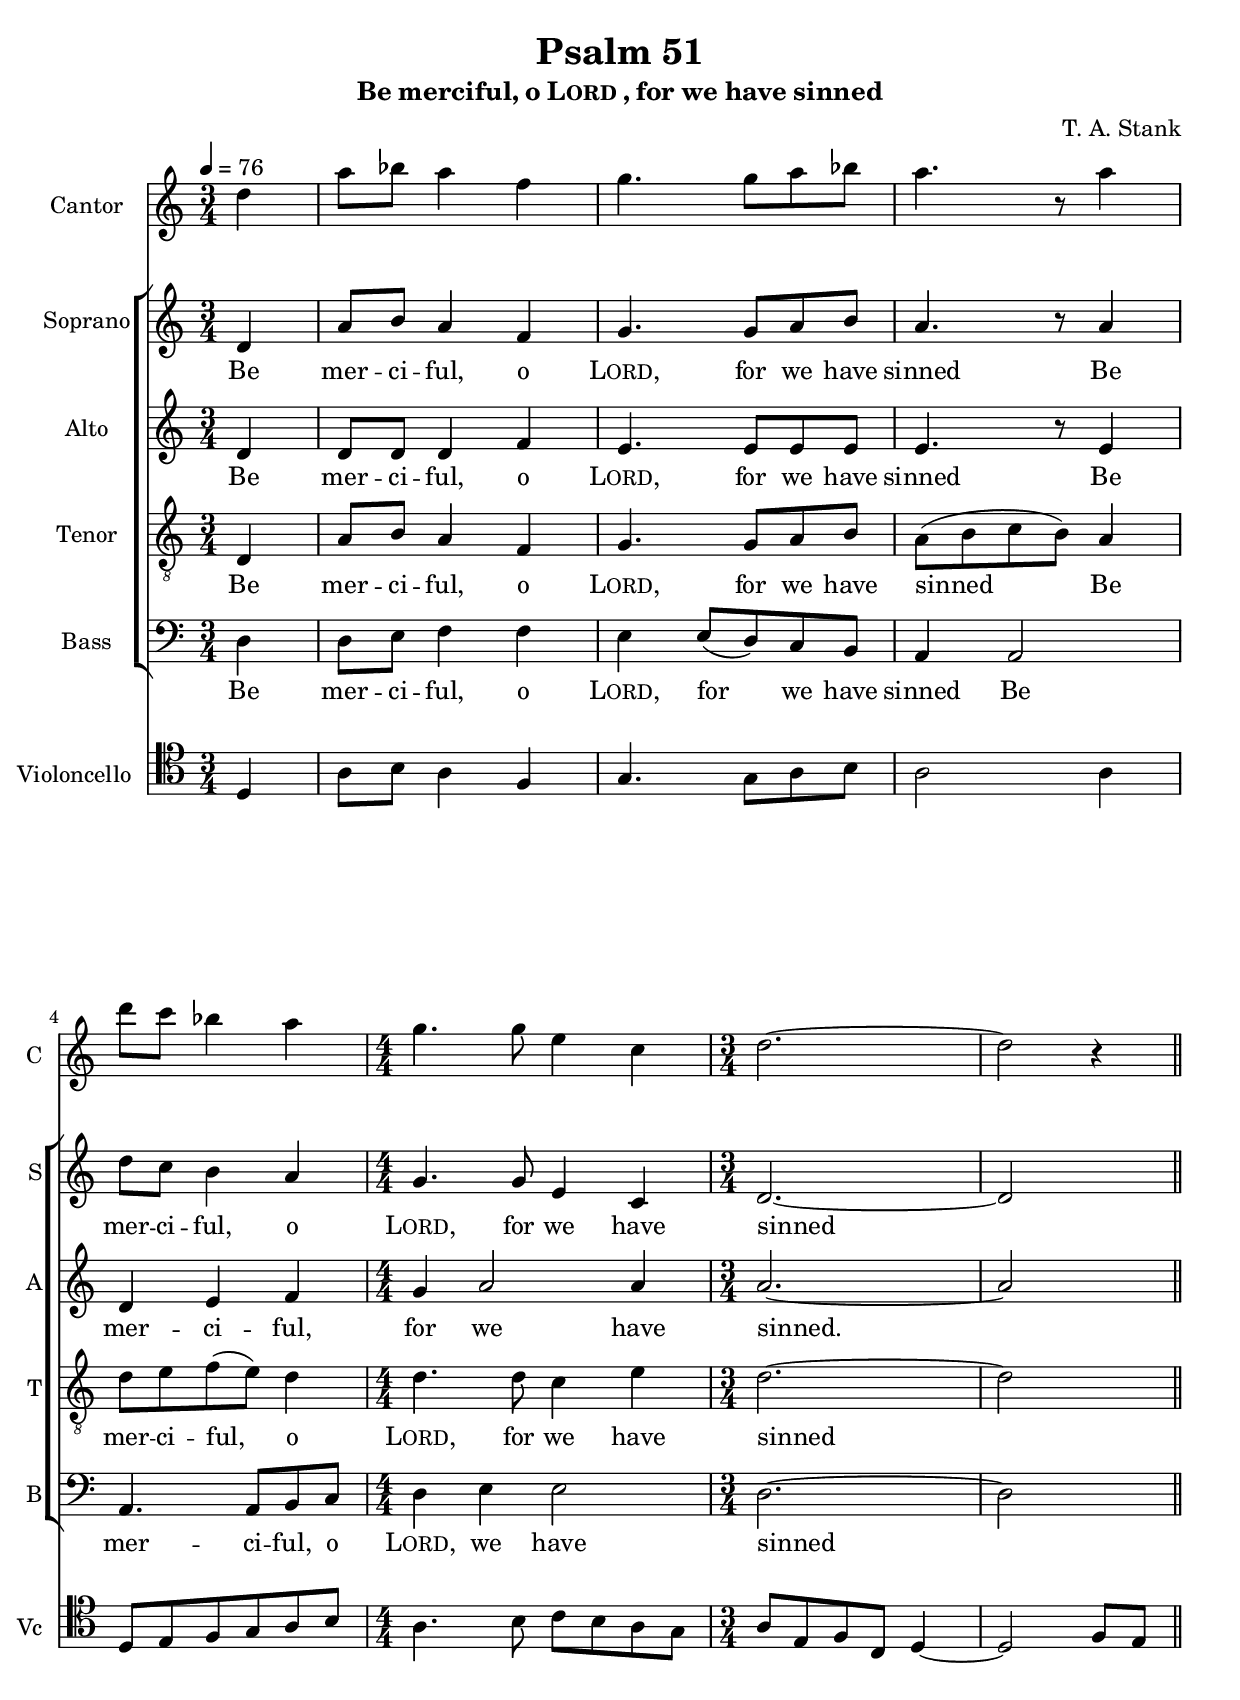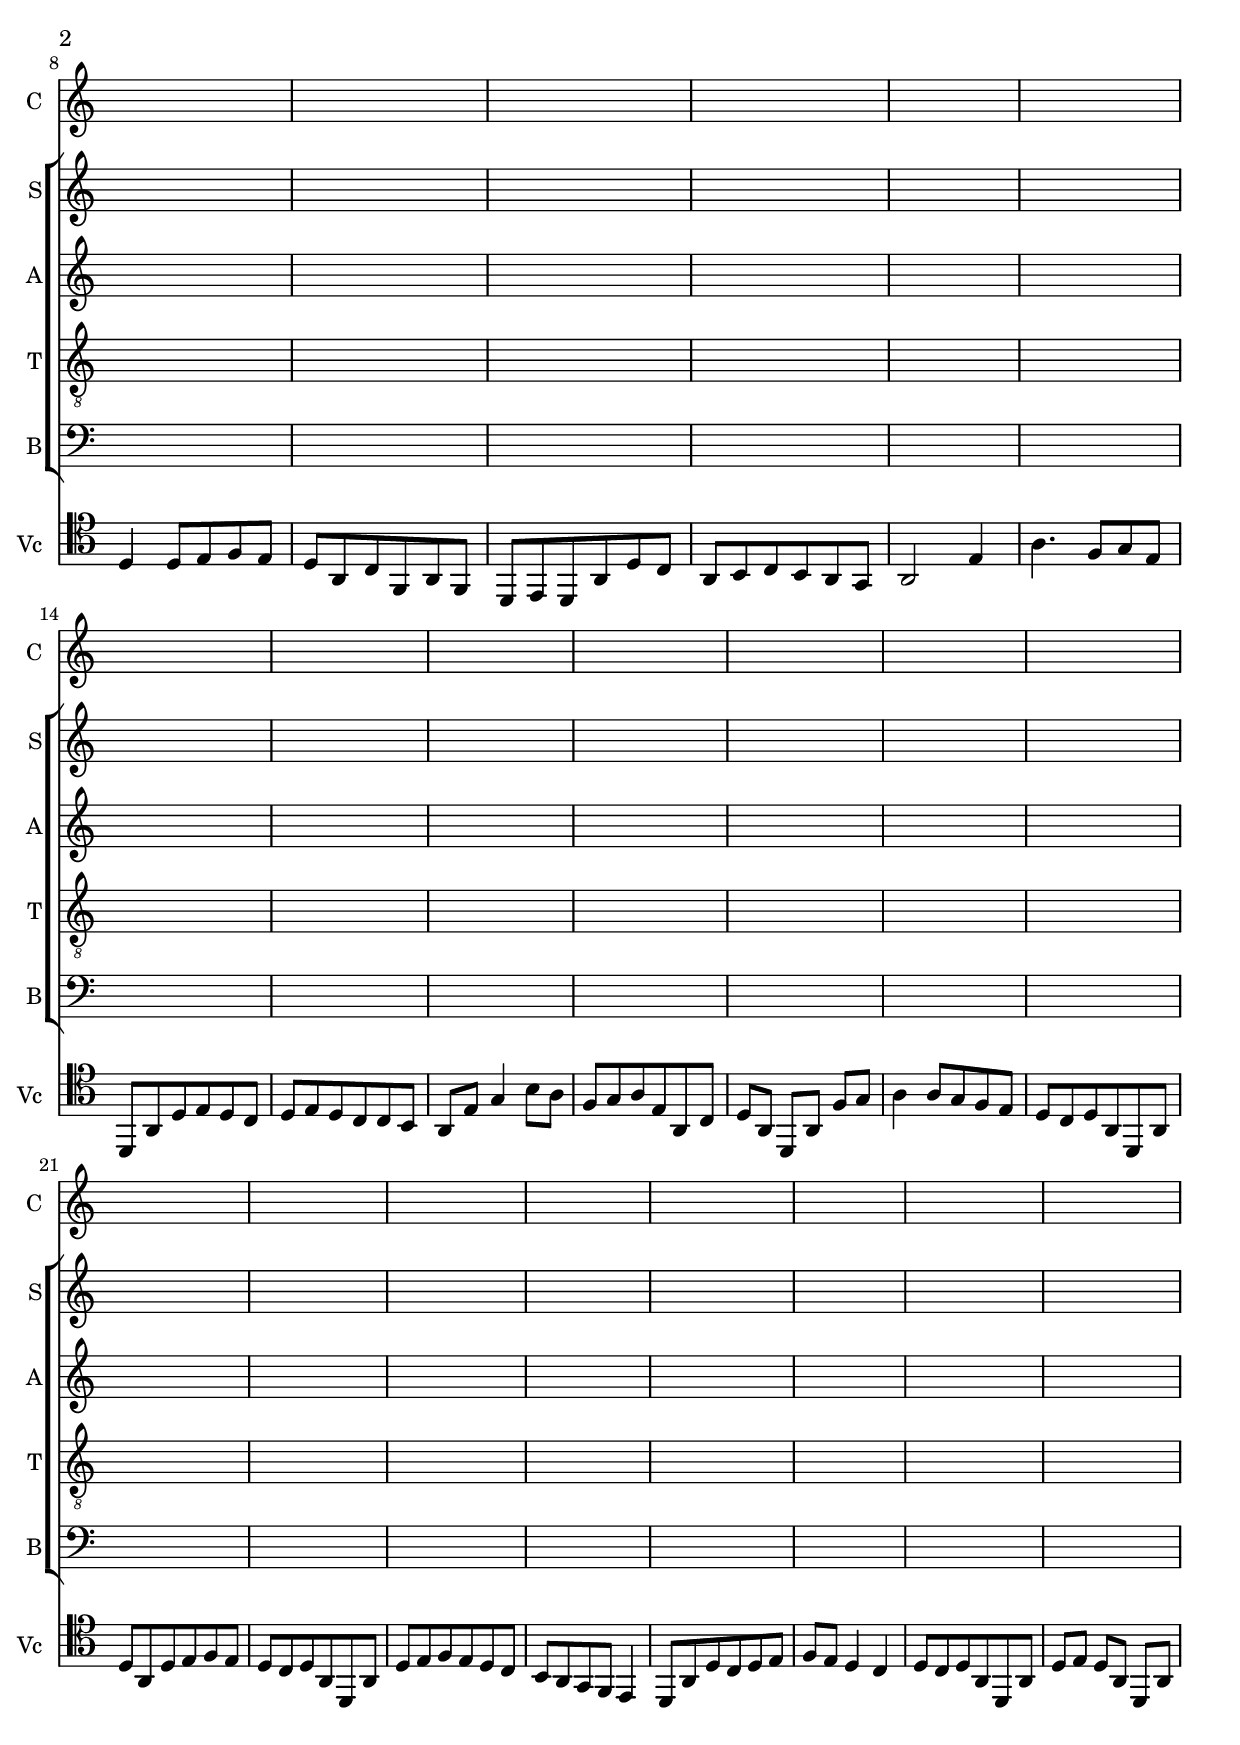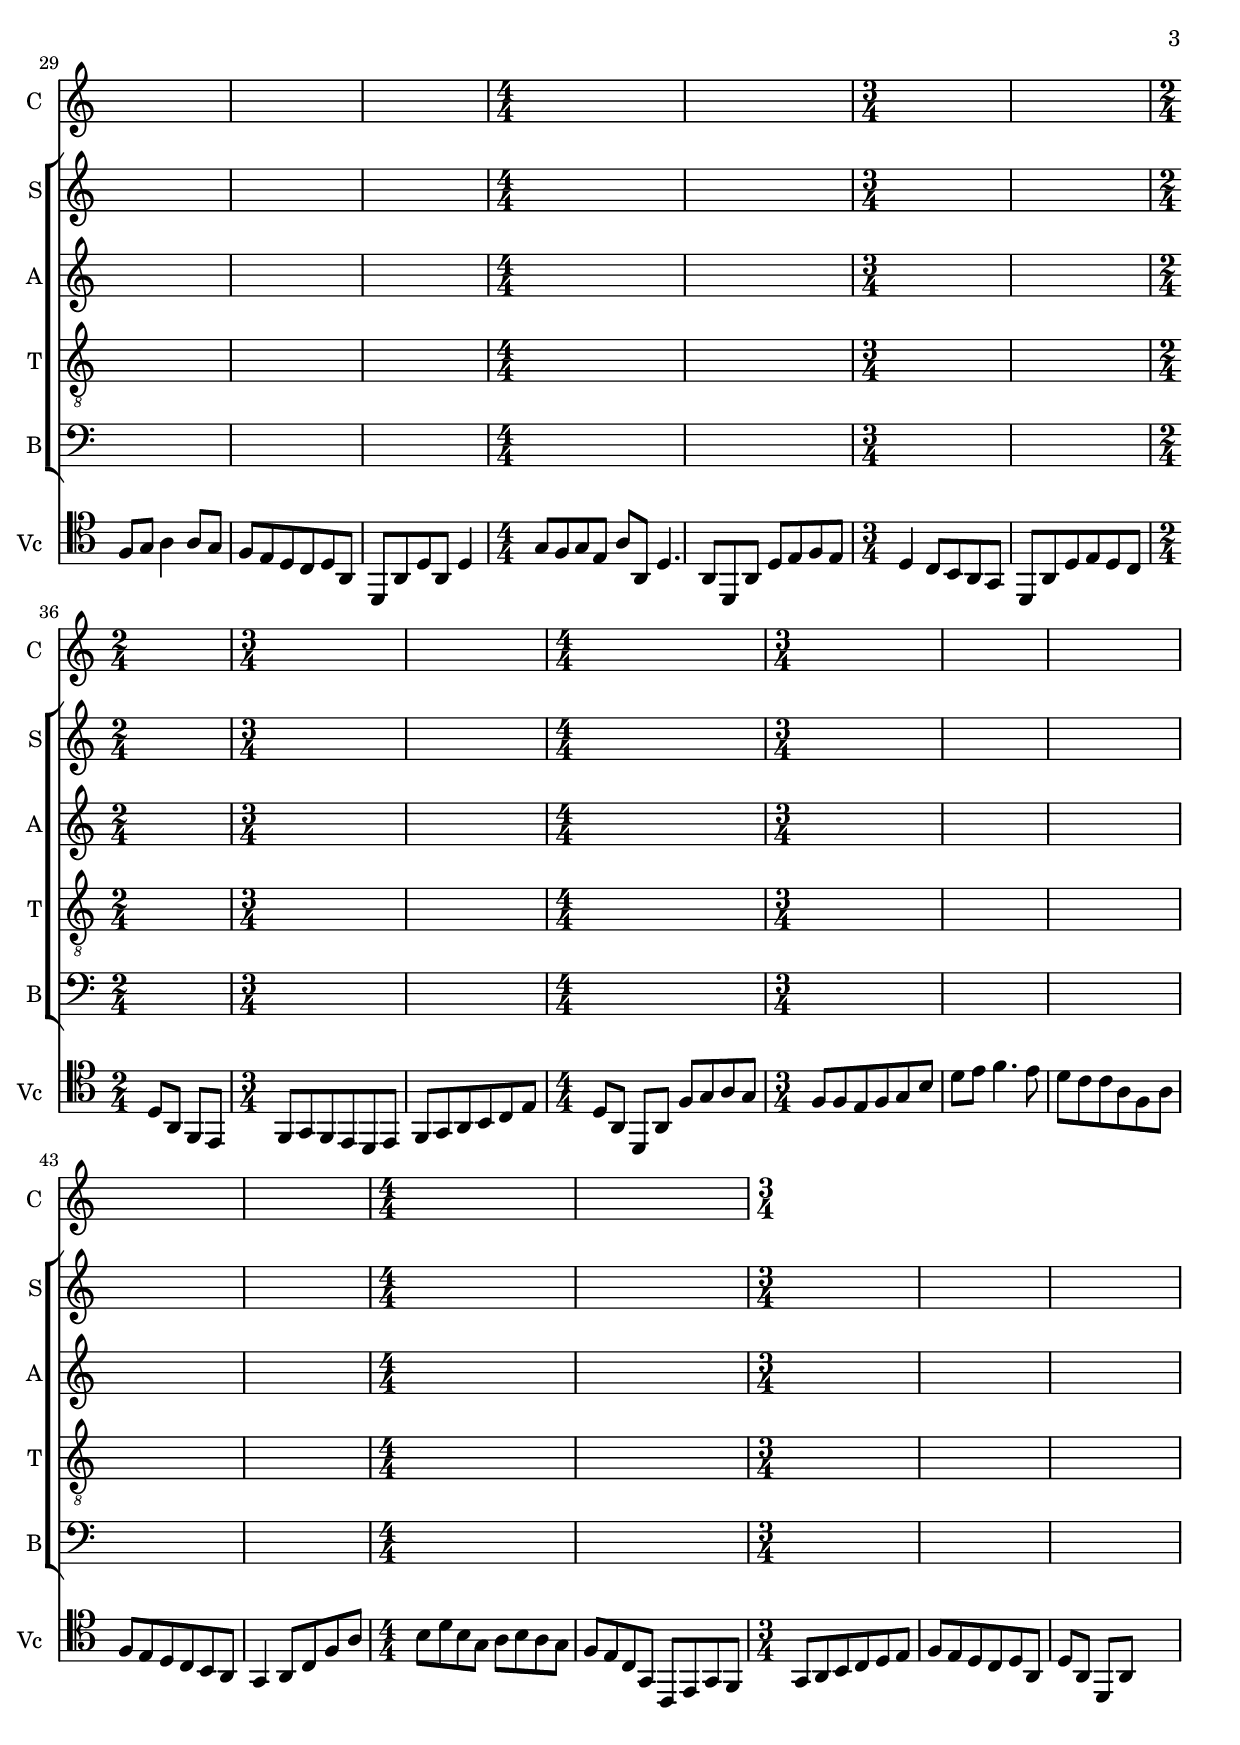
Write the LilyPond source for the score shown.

\version "2.12.3"

subf = \markup{ \italic{ sub \dynamic f } }
subp = \markup{ \italic{ sub \dynamic p } }

\header {
    title = "Psalm 51"
    subtitle = \markup{Be merciful, o \caps{Lord}, for we have sinned}
    composer = "T. A. Stank"
}

refrain_template = {
    \tempo 4=76
    \key d \dorian
    \numericTimeSignature
    \time 3/4
    \partial 4 s4
    s2.*4       |%1-4
    \time 4/4
    s1          |%5
    \time 3/4
    s2.*2       |%6-7
    \break
    \bar "||"
}

long_template = {
    \refrain_template
    s2.*11      |%8-18
    s2.*9       |%19-27
    s2.*4       |%28-31
    \time 4/4
    s1*2        |%32-33
    \time 3/4
    s2.*2       |%34-35
    \time 2/4
    s2          |%36
    \time 3/4
    s2.*2       |%37-38
    \time 4/4
    s1          |%39
    \time 3/4
    s2.*5       |%40-44
    \time 4/4
    s1*2        |%45-46
    \time 3/4
}



cantor = \relative c'' {
    \partial 4 d4
    a'8 bes a4 f        |%1
    g4. g8 a8 bes       |%2
    a4. r8 a4           |%3
    d8 c bes4 a         |%4
    g4. g8 e4 c         |%5
    d2.~                |%6
    d2 r4               |%7
}

soprano = \relative c' {
    d4
    a'8 b a4 f      |%1
    g4. g8 a8 b     |%2
    a4. r8 a4       |%3
    d8 c b4 a       |%4
    g4. g8 e4 c     |%5
    d2.~            |%6
    d2 s4           |%7
    s2.*10          |%8-17
    s2.             |%18
    \repeat unfold 4 {s2. s1}   |%19-22
    s2.             |%23
    s2. s1          |%24
    s1              |%25
    s1 s4           |%26
    \repeat unfold 2 {s2. s1}   |%27-28
    s2.             |%29
    s1*6            |%30-34
    s2.*3           |%36-37
} \addlyrics {
    \repeat unfold 2 {
        Be mer -- ci -- ful, o \markup{\caps{Lord,}} for we have sinned
    }
}

alto = \relative c' {
    d4
    d8 d d4 f       |%1
    e4. e8 e e      |%2
    e4. r8 e4       |%3
    d4 e f          |%4
    g4 a2 a4        |%5
    a2.~            |%6
    a2 s4           |%7
    s2.*10          |%8-17
    s2.             |%18
    \repeat unfold 4 {s2. s1}   |%19-22
    s2.             |%23
    s2. s1          |%24
    s1              |%25
    s1 s4           |%26
    \repeat unfold 2 {s2. s1}   |%27-28
    s2.             |%29
    s1*6            |%30-34
    s2.*3           |%36-37
} \addlyrics {
    Be mer -- ci -- ful, o \markup{\caps{Lord,}} for we have sinned
    Be mer -- ci -- ful, for we have sinned.
}

tenor = \relative c {
    d4
    a'8 b a4 f      |%1
    g4. g8 a8 b     |%2
    a8 (b c b) a4   |%3
    d8 e f (e) d4   |%4
    d4. d8 c4 e     |%5
    d2.~            |%6
    d2 s4           |%7
    s2.*10          |%8-17
    s2.             |%18
    \repeat unfold 4 {s2. s1}   |%19-22
    s2.             |%23
    s2. s1          |%24
    s1              |%25
    s1 s4           |%26
    \repeat unfold 2 {s2. s1}   |%27-28
    s2.             |%29
    s1*6            |%30-34
    s2.*3           |%36-37
} \addlyrics {
    \repeat unfold 2 {
        Be mer -- ci -- ful, o \markup{\caps{Lord,}} for we have sinned
    }
}

bass = \relative c {
    d4
    d8 e f4 f       |%1
    e4 e8 (d) c b   |%2
    a4 a2           |%3
    a4. a8 b c      |%4
    d4 e e2         |%5
    d2.~            |%6
    d2 s4           |%7
    s2.*10          |%8-17
    s2.             |%18
    \repeat unfold 4 {s2. s1}   |%19-22
    s2.             |%23
    s2. s1          |%24
    s1              |%25
    s1 s4           |%26
    \repeat unfold 2 {s2. s1}   |%27-28
    s2.             |%29
    s1*6            |%30-34
    s2.*3           |%36-37
} \addlyrics {
    Be mer -- ci -- ful, o \markup{\caps{Lord,}} for we have sinned
    Be mer -- ci -- ful, o \markup{\caps{Lord,}} we have sinned
}


cello = \relative c {
    d4
    a'8 b a4 f      |%1
    g4. g8 a b      |%2
    a2 a4           |%3
    d,8 e f g a b   |%4
    a4. b8 c b a g  |%5
    a8 e f c d4~    |%6
    d2 f8 e         |%7

    d4 d8 e f e     |%8
    d8 a c f, a f   |%9
    d8 e d a' d c   |%10
    a8 b c b a g    |%11
    a2 e'4          |%12
    a4. f8 g e      |%13
    d,8 a' d e d c  |%14
    d8 e d c c b    |%15
    a8 e' g4 b8 a   |%16
    f8 g a e a, c   |%17
    d8 [a] d, [a']

    f'8 g           |%18
    a4 a8 g f e
    d8 c d a d, a' d8 a |%19
    d8 e f e d c    
    d8 a d, a' d e f e  |%20
    d8 c b a g f
    e4 d8 a' d c d e    |%21
    f8 e d4 c
    d8 c d a d, a' d e  |%22
    d8 [a] d, [a']

    f'8 g           |%23
    a4 a8 g f e
    d8 c d a d, a' d8 a |%24
    d4 g8 f g e a a,    |%25
    d4. a8 d, a' d e f e|%25
    d4 c8 b a g 
    d8 a' d e d c d a   |%26
    f8 e f g f e
    d8 e f g a b c e    |%27
    d8 [a] d, [a']

    f'8 g               |%28
    a8 g f f e f g b    |%29
    d8 e f4. e8 d c     |%30
    c8 a f a f e d c    |%31
    b8 a g4 a8 c f a    |%32
    b8 d b g a b a g    |%33
    f8 e c g c, e g f   |%34
    g8 a b c d e        |%35
    f8 e d c d a        |%36
    d8 [a] d, [a'] s4   |%37
}


voiceInstr = "acoustic grand"

\paper {
    ragged-last-bottom=##f
}
 
\score {
    <<

        \new Staff = Cantor <<
            \set Staff.instrumentName = "Cantor"
            \set Staff.shortInstrumentName = "C"
            \set Staff.midiInstrument = \voiceInstr
            \long_template
            \new Voice <<
                \cantor
            >>
        >>

        \new ChoirStaff = choir <<
            \new Staff = Soprano <<
                \set Staff.instrumentName = "Soprano"
                \set Staff.shortInstrumentName = "S"
                \set Staff.midiInstrument = \voiceInstr
                \refrain_template
                \new Voice <<
                    \soprano
                >>
            >>
           
            \new Staff = Alto <<
                \set Staff.instrumentName = "Alto"
                \set Staff.shortInstrumentName = "A"
                \set Staff.midiInstrument = \voiceInstr
                \refrain_template
                \new Voice <<
                    \alto
                >>
            >>

            \new Staff = Tenor <<
                \set Staff.instrumentName = "Tenor"
                \set Staff.shortInstrumentName = "T"
                \set Staff.midiInstrument = \voiceInstr
                \clef "treble_8"
                \refrain_template
                \new Voice <<
                    \tenor
                >>
            >>

            \new Staff = Bass <<
                \set Staff.instrumentName = "Bass"
                \set Staff.shortInstrumentName = "B"
                \set Staff.midiInstrument = \voiceInstr
                \clef bass
                \refrain_template
                \new Voice <<
                    \bass
                >>
            >>
        >>

        \new StaffGroup = Strings <<
            \new Staff = Cello <<
                \set Staff.instrumentName = "Violoncello"
                \set Staff.shortInstrumentName = "Vc"
                \set Staff.midiInstrument = "cello"
                \clef tenor
                \long_template
                \new Voice <<
                    \cello
                >>
            >>
        >>
    >>
    \layout { }
    \midi { }
}
